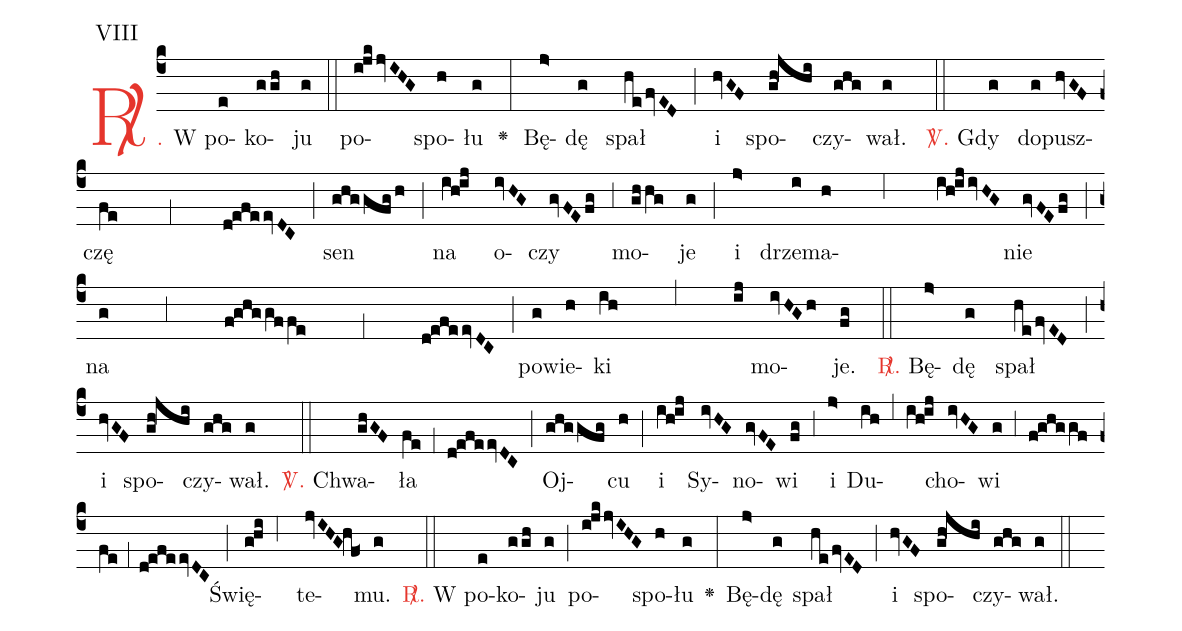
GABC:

annotation: VIII;
%%
(c4)<c><sp>R/</sp>.</c> W po(e)ko(ggh)ju(g) (::) po(ijkjvIHG)spo(h)łu(g) <v>\greheightstar</v>(:)
Bę(j>)dę(g) spał(hefvED) (;) i(hvGF) spo(gh!jhi)czy(ghg)wał.(g) (::)
<c><sp>V/</sp>.</c> Gdy(g) do(g)pusz(hvGF)czę(fe,1d!efeevDC) (;) sen(ghggfgh) (;)
na(ih!ij) o(ivHG)czy(gvFEfg) (,3) mo(ghhg)je(g) (;)
i(j>) drze(i)ma(h,6ih!ijivHG)nie(gvFEfg) (;) (z) na(g,3f!ghggffe,1d!efeevDC) (;) po(g)wie(h)ki(ih,5ij) mo(ivHGh)je.(fg) (::)
<c><sp>R/</sp>.</c> Bę(j>)dę(g) spał(hefvED) (;) (z) i(hvGF) spo(gh!jhi)czy(ghg)wał.(g) (::)
<c><sp>V/</sp>.</c> Chwa(ghGF)ła(fe,1d!efeevDC) (;) Oj(ghggfg)cu(h) (;) i(ih!ij) Sy(ivHG)no(gvFE)wi(fg) (,3)
i(j>) Du(ih,5ih!ij)cho(ivHG)wi(g,3f!ghggffe,1d!efeevDC) (;) Świę(ghi,6)te(jvIHG!hf<)mu.(g) (::)
<c><sp>R/</sp>.</c> W po(e)ko(ggh)ju(g) (;) po(ijkjvIHG)spo(h)łu(g) <v>\greheightstar</v>(:)
Bę(j>)dę(g) spał(hefvED) (;) i(hvGF) spo(gh!jhi)czy(ghg)wał.(g) (::)
